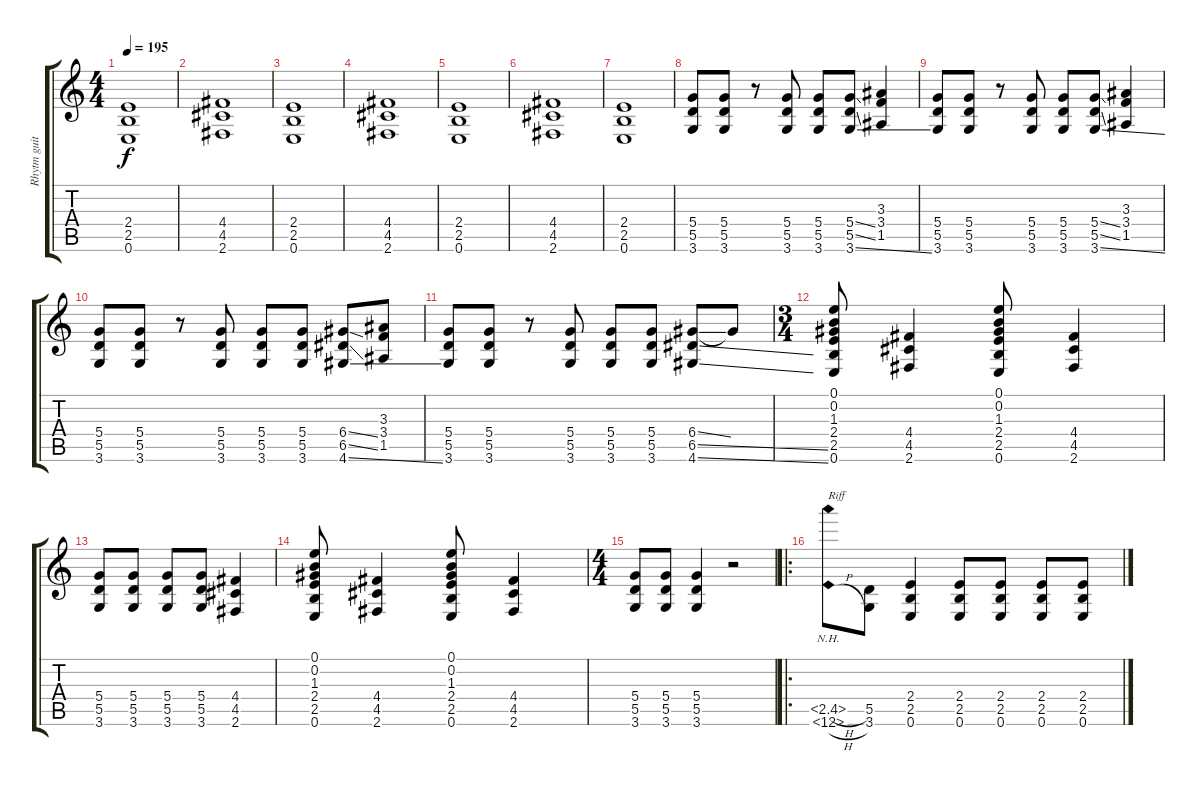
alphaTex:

\track ("Rhytm guitar" "Rhytm guit") {instrument distortionguitar}
\staff {score tabs}
\tuning (E4 B3 G3 D3 A2 E2) {hide}
\ts (4 4)
\tempo 195
\clef g2
\ks c
(2.4 2.5 0.6).1{dy f} |
(4.4 4.5 2.6).1 |
(2.4 2.5 0.6).1 |
(4.4 4.5 2.6).1 |
(2.4 2.5 0.6).1 |
(4.4 4.5 2.6).1 |
(2.4 2.5 0.6).1 |
(5.4 5.5 3.6).8 (5.4 5.5 3.6).8 r.8 (5.4 5.5 3.6).8 (5.4 5.5 3.6).8 (5.4{ss} 5.5{ss} 3.6{ss}).8 (3.3 3.4 1.5).4 |
(5.4 5.5 3.6).8 (5.4 5.5 3.6).8 r.8 (5.4 5.5 3.6).8 (5.4 5.5 3.6).8 (5.4{ss} 5.5{ss} 3.6{ss}).8 (3.3 3.4 1.5).4 |
(5.4 5.5 3.6).8 (5.4 5.5 3.6).8 r.8 (5.4 5.5 3.6).8 (5.4 5.5 3.6).8 (5.4 5.5 3.6).8 (6.4{ss} 6.5{ss} 4.6{ss}).8 (3.3 3.4 1.5).8 |
(5.4 5.5 3.6).8 (5.4 5.5 3.6).8 r.8 (5.4 5.5 3.6).8 (5.4 5.5 3.6).8 (5.4 5.5 3.6).8 (6.4{ss} 6.5{ss} 4.6{ss}).8 6.4{t}.8 |
\ts (3 4)
(0.1 0.2 1.3 2.4 2.5 0.6).8 (4.4 4.5 2.6).4 (0.1 0.2 1.3 2.4 2.5 0.6).8 (4.4 4.5 2.6).4 |
(5.4 5.5 3.6).8 (5.4 5.5 3.6).8 (5.4 5.5 3.6).8 (5.4 5.5 3.6).8 (4.4 4.5 2.6).4 |
(0.1 0.2 1.3 2.4 2.5 0.6).8 (4.4 4.5 2.6).4 (0.1 0.2 1.3 2.4 2.5 0.6).8 (4.4 4.5 2.6).4 |
\ts (4 4)
(5.4 5.5 3.6).8 (5.4 5.5 3.6).8 (5.4 5.5 3.6).4 r.2 |
\ro
(2.5{nh h} 0.6{nh h}).8{txt "Riff"} (5.5 3.6).8 (2.4 2.5 0.6).4 (2.4 2.5 0.6).8 (2.4 2.5 0.6).8 (2.4 2.5 0.6).8 (2.4 2.5 0.6).8
